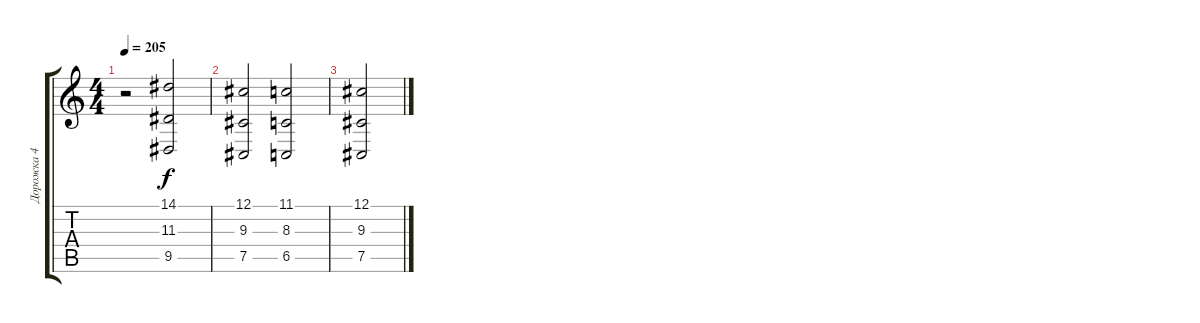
\track ("Дорожка 4" "Дорожка 4") {instrument tremolostrings}
\staff {score tabs}
\tuning (Db4 Ab3 E3 B2 Gb2 Db2) {hide}
\ts (4 4)
\tempo 205
\clef g2
\ks c
r.2{dy f} (14.1 11.3 9.5).2 |
(12.1 9.3 7.5).2 (11.1 8.3 6.5).2 |
(12.1 9.3 7.5).2
